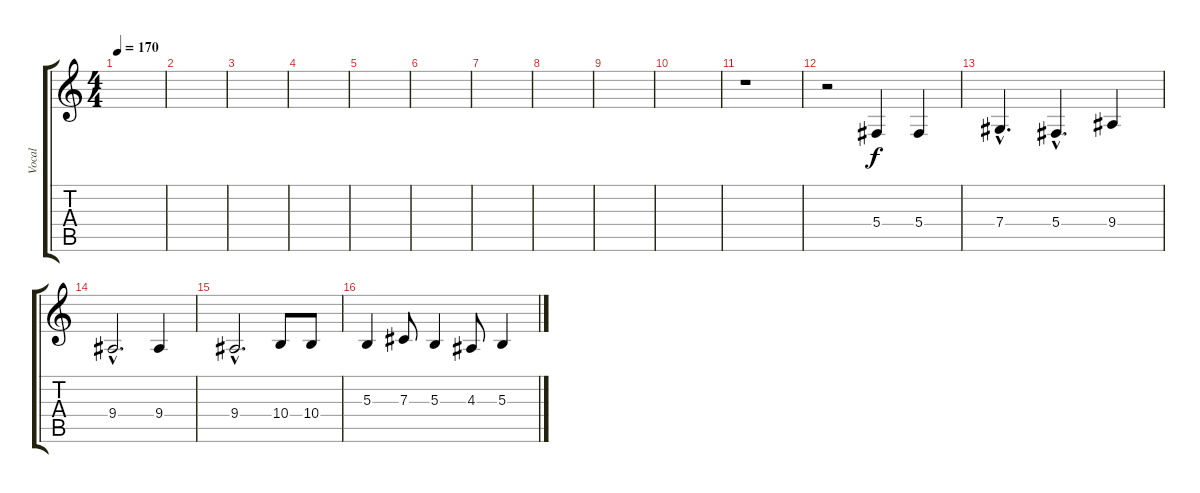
\track ("Vocal" "Vocal") {instrument violin}
\staff {score tabs}
\tuning (Eb4 Bb3 Gb3 Db3 Ab2 Eb2) {hide}
\ts (4 4)
\tempo 170
\clef g2
\ks c
|
|
|
|
|
|
|
|
|
|
r.1 |
r.2 5.4.4 5.4.4 |
7.4{hac}.4{d} 5.4{hac}.4{d} 9.4.4 |
9.4{hac}.2{d} 9.4.4 |
9.4{hac}.2{d} 10.4.8 10.4.8 |
5.3.4 7.3.8 5.3.4 4.3.8 5.3.4
